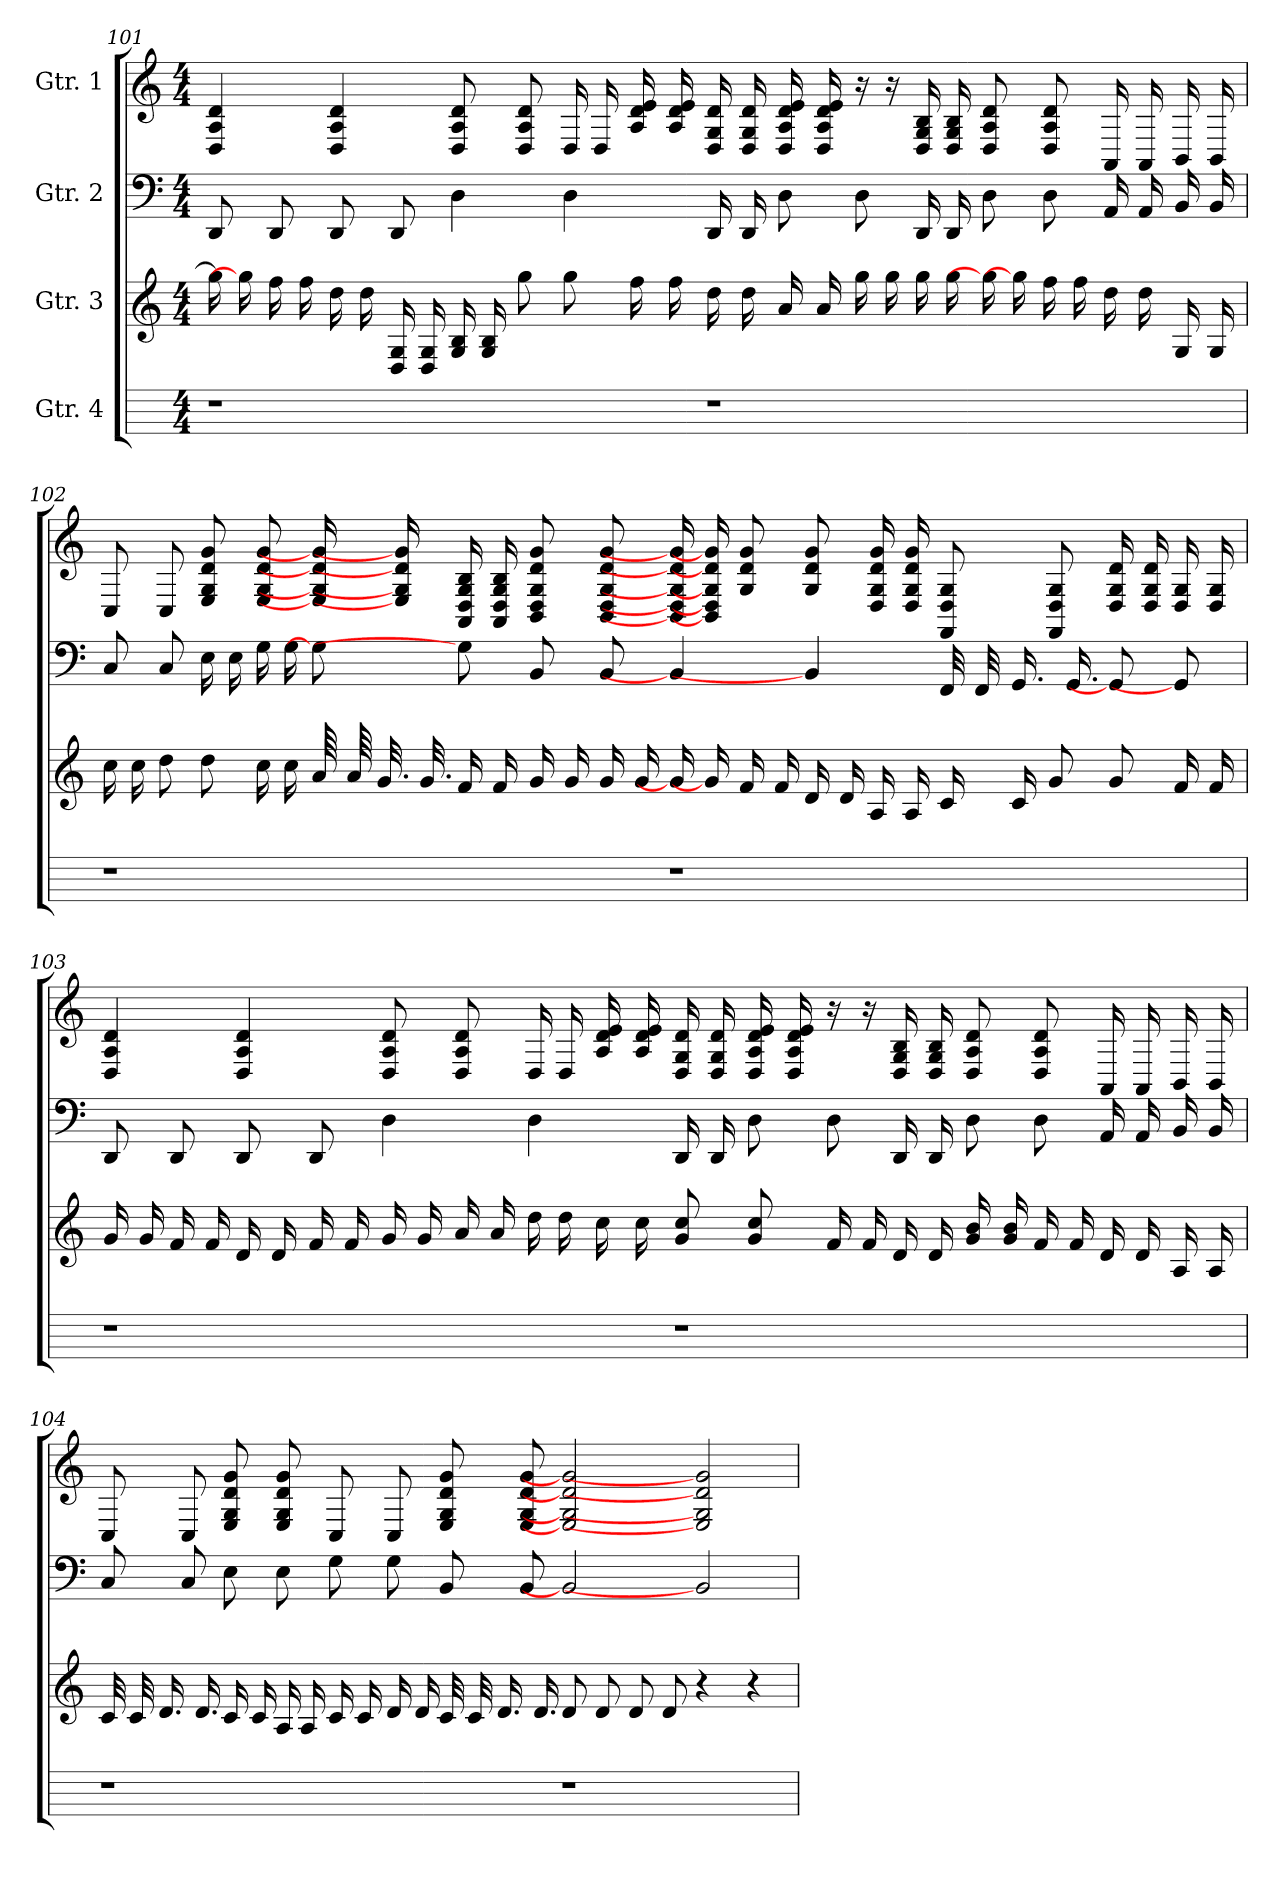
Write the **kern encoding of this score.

**kern	**kern	**kern	**kern
*part4	*part3	*part2	*part1
*staff4	*staff3	*staff2	*staff1
*I"Gtr. 4	*I"Gtr. 3	*I"Gtr. 2	*I"Gtr. 1
*	*	*	*
*k[]	*k[]	*k[]	*k[]
*M4/4	*M4/4	*M4/4	*M4/4
=101	=101	=101	=101
1r	16gg]	8DD	4d 4A 4D
.	16gg]	.	.
.	16ff	8DD	.
.	16ff	.	.
.	16dd	8DD	4d 4A 4D
.	16dd	.	.
.	16G 16D	8DD	.
.	16G 16D	.	.
.	16B 16G	4D	8d 8A 8D
.	16B 16G	.	.
.	8gg	.	8d 8A 8D
.	8gg	4D	16D
.	.	.	16D
.	16ff	.	16e 16d 16A
.	16ff	.	16e 16d 16A
1r	16dd	16DD	16d 16G 16D
.	16dd	16DD	16d 16G 16D
.	16a	8D	16e 16d 16A 16D
.	16a	.	16e 16d 16A 16D
.	16gg	8D	16r
.	16gg	.	16r
.	16gg	16DD	16B 16G 16D
.	16gg	16DD	16B 16G 16D
.	16gg]	8D	8d 8A 8D
.	16gg]	.	.
.	16ff	8D	8d 8A 8D
.	16ff	.	.
.	16dd	16AA	16AA
.	16dd	16AA	16AA
.	16G	16BB	16BB
.	16G	16BB	16BB
=102	=102	=102	=102
1r	16cc	8C	8C
.	16cc	.	.
.	8dd	8C	8C
.	8dd	16E	8g 8d 8G 8E
.	.	16E	.
.	16cc	16G	8g 8d 8G 8E
.	16cc	16G	.
.	64a	8G]	16g] 16d] 16G] 16E]
.	64a	.	.
.	32.g	.	.
.	.	.	16g] 16d] 16G] 16E]
.	32.g	.	.
.	16f	8G]	16B 16G 16D 16AA
.	16f	.	16B 16G 16D 16AA
.	16g	8BB	8g 8d 8G 8D 8BB
.	16g	.	.
.	16g	8BB	8g 8d 8G 8D 8BB
.	16g	.	.
1r	16g]	4BB]	16g] 16d] 16G] 16D] 16BB]
.	16g]	.	16g] 16d] 16G] 16D] 16BB]
.	16f	.	8g 8d 8G
.	16f	.	.
.	16d	4BB]	8g 8d 8G
.	16d	.	.
.	16A	.	16g 16d 16G 16D
.	16A	.	16g 16d 16G 16D
.	16c	32FF	8G 8D 8FF
.	.	32FF	.
.	16c	16.GG	.
.	8g	.	8G 8D 8FF
.	.	16.GG	.
.	8g	8GG]	16d 16G 16D
.	.	.	16d 16G 16D
.	16f	8GG]	16G 16D
.	16f	.	16G 16D
=103	=103	=103	=103
1r	16g	8DD	4d 4A 4D
.	16g	.	.
.	16f	8DD	.
.	16f	.	.
.	16d	8DD	4d 4A 4D
.	16d	.	.
.	16f	8DD	.
.	16f	.	.
.	16g	4D	8d 8A 8D
.	16g	.	.
.	16a	.	8d 8A 8D
.	16a	.	.
.	16dd	4D	16D
.	16dd	.	16D
.	16cc	.	16e 16d 16A
.	16cc	.	16e 16d 16A
1r	8cc 8g	16DD	16d 16G 16D
.	.	16DD	16d 16G 16D
.	8cc 8g	8D	16e 16d 16A 16D
.	.	.	16e 16d 16A 16D
.	16f	8D	16r
.	16f	.	16r
.	16d	16DD	16B 16G 16D
.	16d	16DD	16B 16G 16D
.	16b 16g	8D	8d 8A 8D
.	16b 16g	.	.
.	16f	8D	8d 8A 8D
.	16f	.	.
.	16d	16AA	16AA
.	16d	16AA	16AA
.	16A	16BB	16BB
.	16A	16BB	16BB
=104	=104	=104	=104
1r	32c	8C	8C
.	32c	.	.
.	16.d	.	.
.	.	8C	8C
.	16.d	.	.
.	16c	8E	8g 8d 8G 8E
.	16c	.	.
.	16A	8E	8g 8d 8G 8E
.	16A	.	.
.	16c	8G	8C
.	16c	.	.
.	16d	8G	8C
.	16d	.	.
.	32c	8BB	8g 8d 8G 8E
.	32c	.	.
.	16.d	.	.
.	.	8BB	8g 8d 8G 8E
.	16.d	.	.
1r	8d	2BB]	2g] 2d] 2G] 2E]
.	8d	.	.
.	8d	.	.
.	8d	.	.
.	4r	2BB]	2g] 2d] 2G] 2E]
.	4r	.	.
=	=	=	=
*-	*-	*-	*-
